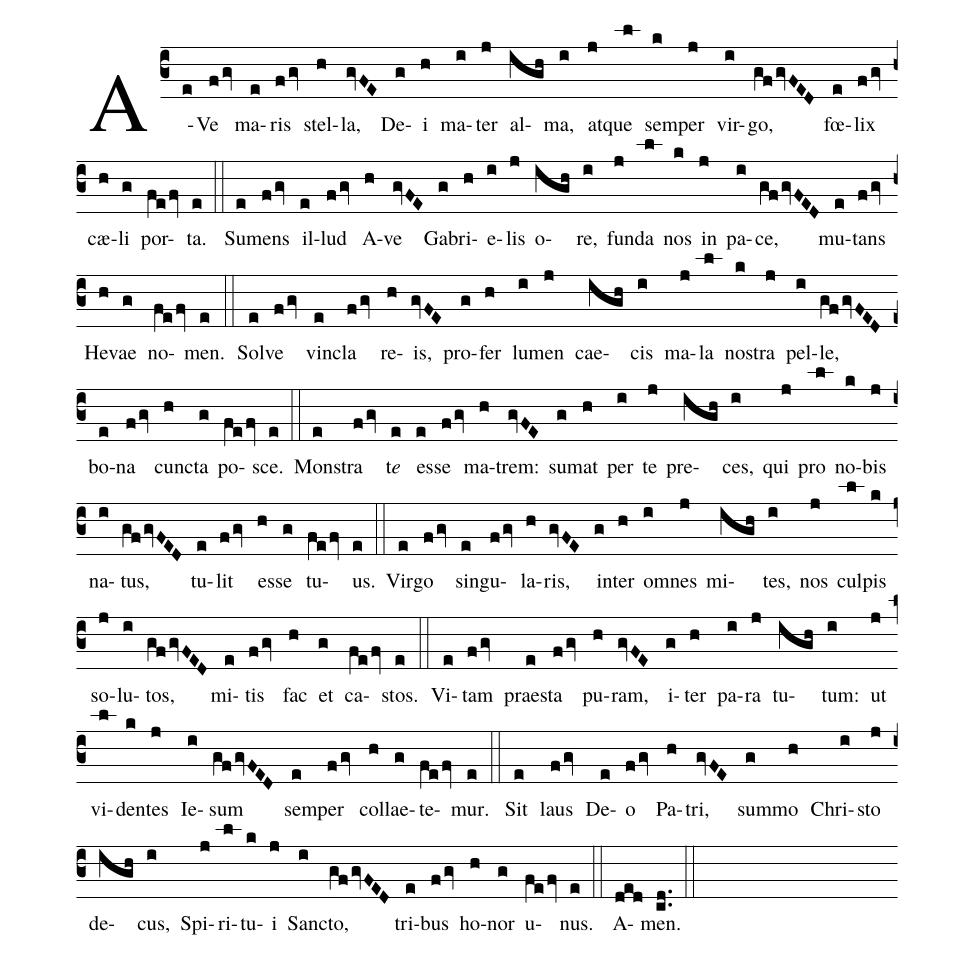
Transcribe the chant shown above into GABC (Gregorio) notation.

%%
(c3)A(e)Ve(fgv) ma(e)ris(fgv) stel(h)la,(gvFE)
De(g)i(h) ma(i)ter(j) al(igh)ma,(i)
at(j)que(l) sem(k)per(j) vir(i)go,(gfgvFED)
fœ(e)lix(fgv) cæ(h)li(g) por(fefv)ta.(e) (::)

Su(e)mens(fgv) il(e)lud(fgv) A(h)ve(gvFE)
Ga(g)bri(h)e(i)lis(j) o(igh)re,(i)
fun(j)da(l) nos(k) in(j) pa(i)ce,(gfgvFED)
mu(e)tans(fgv) He(h)vae(g) no(fefv)men.(e) (::)

Sol(e)ve(fgv) vin(e)cla(fgv) re(h)is,(gvFE)
pro(g)fer(h) lu(i)men(j) cae(igh)cis(i)
ma(j)la(l) no(k)stra(j) pel(i)le,(gfgvFED)
bo(e)na(fgv) cun(h)cta(g) po(fefv)sce.(e) (::)

Mon(e)stra(fgv) t<i>e</i>(e) es(e)se(fgv) ma(h)trem:(gvFE)
su(g)mat(h) per(i) te(j) pre(igh)ces,(i)
qui(j) pro(l) no(k)bis(j) na(i)tus,(gfgvFED)
tu(e)lit(fgv) es(h)se(g) tu(fefv)us.(e) (::)

Vir(e)go(fgv) sin(e)gu(fgv)la(h)ris,(gvFE)
in(g)ter(h) om(i)nes(j) mi(igh)tes,(i)
nos(j) cul(l)pis(k) so(j)lu(i)tos,(gfgvFED)
mi(e)tis(fgv) fac(h) et(g) ca(fefv)stos.(e) (::)

Vi(e)tam(fgv) prae(e)sta(fgv) pu(h)ram,(gvFE)
i(g)ter(h) pa(i)ra(j) tu(igh)tum:(i)
ut(j) vi(l)den(k)tes(j) Ie(i)sum(gfgvFED)
sem(e)per(fgv) col(h)lae(g)te(fefv)mur.(e) (::)

Sit(e) laus(fgv) De(e)o(fgv) Pa(h)tri,(gvFE)
sum(g)mo(h) Chri(i)sto(j) de(igh)cus,(i)
Spi(j)ri(l)tu(k)i(j) San(i)cto,(gfgvFED)
tri(e)bus(fgv) ho(h)nor(g) u(fefv)nus.(e) (::)
A(ded)men.(cd..) (::)
